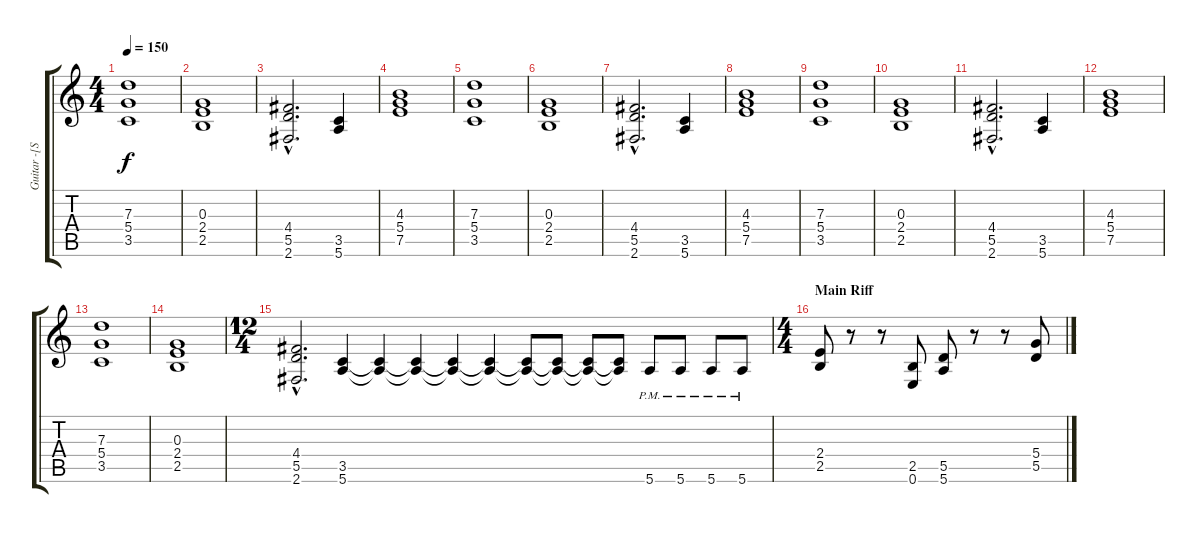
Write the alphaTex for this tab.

\track ("Guitar -[Schneider]-" "Guitar -[S") {instrument overdrivenguitar}
\staff {score tabs}
\tuning (E4 B3 G3 D3 A2 E2) {hide}
\ts (4 4)
\tempo 150
\clef g2
\ks c
(7.3 5.4 3.5).1{dy f} |
(0.3 2.4 2.5).1 |
(4.4{hac} 5.5{hac} 2.6{hac}).2{d} (3.5 5.6).4 |
(4.3 5.4 7.5).1 |
(7.3 5.4 3.5).1 |
(0.3 2.4 2.5).1 |
(4.4{hac} 5.5{hac} 2.6{hac}).2{d} (3.5 5.6).4 |
(4.3 5.4 7.5).1 |
(7.3 5.4 3.5).1 |
(0.3 2.4 2.5).1 |
(4.4{hac} 5.5{hac} 2.6{hac}).2{d} (3.5 5.6).4 |
(4.3 5.4 7.5).1 |
(7.3 5.4 3.5).1 |
(0.3 2.4 2.5).1 |
\ts (12 4)
(4.4{hac} 5.5{hac} 2.6{hac}).2{d} (3.5 5.6).4 (3.5{t} 5.6{t}).4 (3.5{t} 5.6{t}).4 (3.5{t} 5.6{t}).4 (3.5{t} 5.6{t}).4 (3.5{t} 5.6{t}).8 (3.5{t} 5.6{t}).8 (3.5{t} 5.6{t}).8 (3.5{t} 5.6{t}).8 5.6{pm}.8 5.6{pm}.8 5.6{pm}.8 5.6{pm}.8 |
\ts (4 4)
\section ("" "Main Riff")
(2.4 2.5).8 r.8 r.8 (2.5 0.6).8 (5.5 5.6).8 r.8 r.8 (5.4 5.5).8
